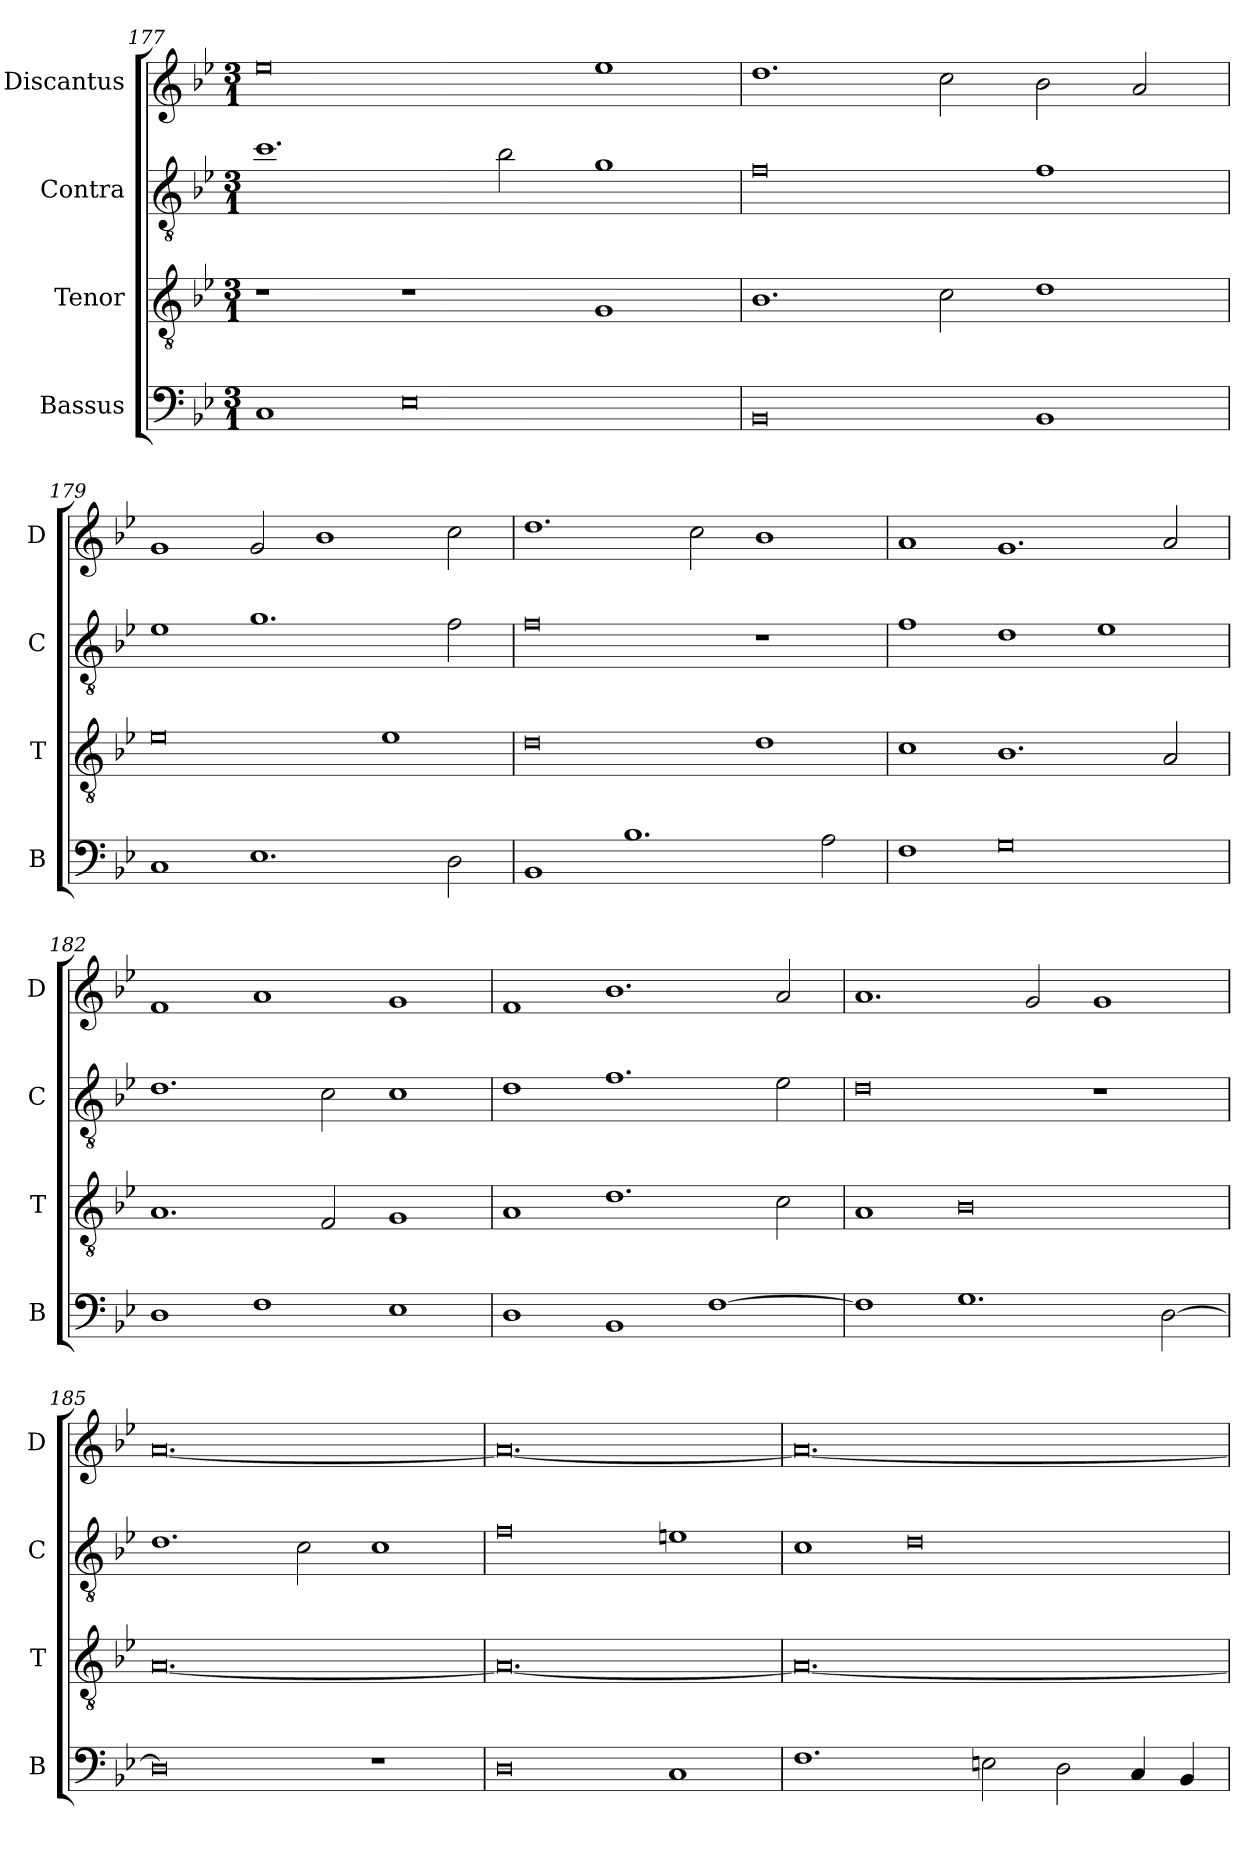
**kern	**kern	**kern	**kern
*part4	*part3	*part2	*part1
*staff4	*staff3	*staff2	*staff1
*I"Bassus	*I"Tenor	*I"Contra	*I"Discantus
*I'B	*I'T	*I'C	*I'D
*clefF4	*clefGv2	*clefGv2	*clefG2
*k[b-e-]	*k[b-e-]	*k[b-e-]	*k[b-e-]
*M3/1	*M3/1	*M3/1	*M3/1
=177	=177	=177	=177
1C	1r	1.cc	0ee-
0E-	1r	.	.
.	.	2b-\	.
.	1G	1g	1ee-
=178	=178	=178	=178
0BB-	1.B-	0f	1.dd
.	2c\	.	2cc\
1BB-	1d	1f	2b-\
.	.	.	2a/
=179	=179	=179	=179
1C	0e-	1e-	1g
1.E-	.	1.g	2g/
.	.	.	1b-
.	1e-	.	.
2D\	.	2f\	2cc\
=180	=180	=180	=180
1BB-	0d	0f	1.dd
1.B-	.	.	.
.	.	.	2cc\
.	1d	1r	1b-
2A\	.	.	.
=181	=181	=181	=181
1F	1c	1f	1a
0G	1.B-	1d	1.g
.	.	1e-	.
.	2A/	.	2a/
=182	=182	=182	=182
1D	1.A	1.d	1f
1F	.	.	1a
.	2F/	2c\	.
1E-	1G	1c	1g
=183	=183	=183	=183
1D	1A	1d	1f
1BB-	1.d	1.f	1.b-
[1F	.	.	.
.	2c\	2e-\	2a/
=184	=184	=184	=184
1F]	1A	0d	1.a
1.G	0B-	.	.
.	.	.	2g/
.	.	1r	1g
[2D\	.	.	.
=185	=185	=185	=185
0D]	[0.A	1.d	[0.a
.	.	2c\	.
1r	.	1c	.
=186	=186	=186	=186
0D	0.A_	0f	0.a_
1C	.	1en	.
=187	=187	=187	=187
1.F	0.A_	1c	0.a_
.	.	0d	.
2En\	.	.	.
2D\	.	.	.
4C/	.	.	.
4BB-/	.	.	.
=	=	=	=
*-	*-	*-	*-
